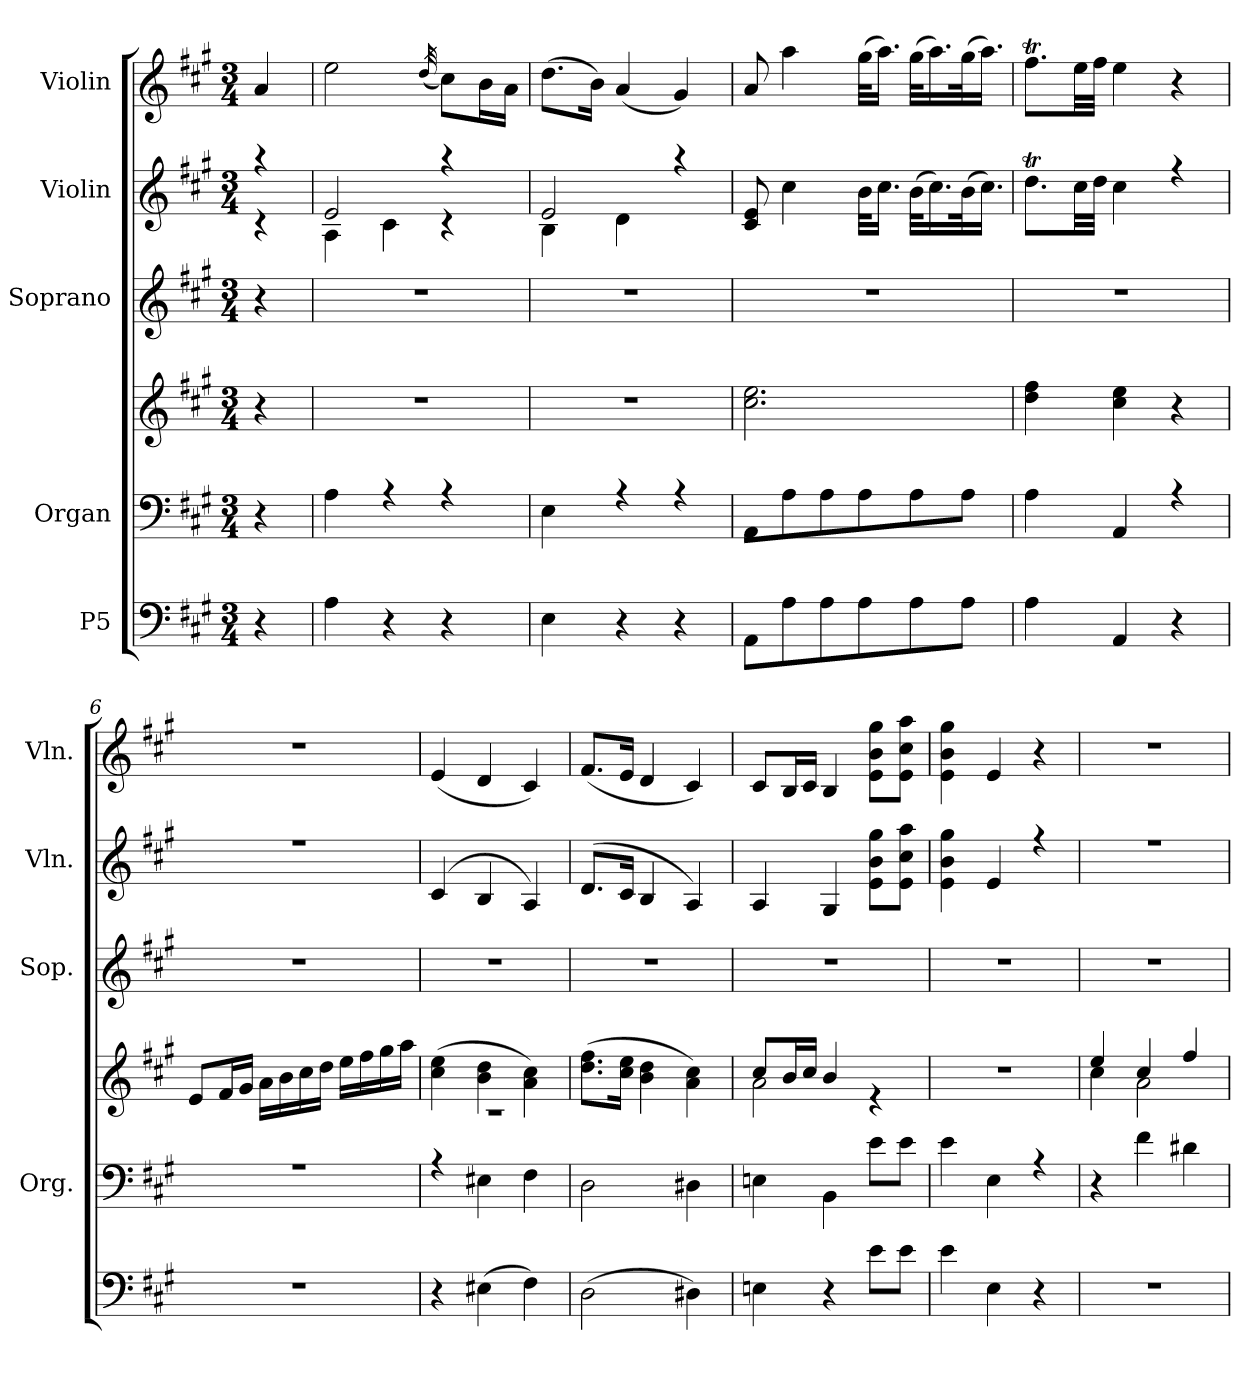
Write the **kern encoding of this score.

**kern	**kern	**kern	**kern	**kern	**kern
*part5	*part4	*part4	*part3	*part2	*part1
*staff6	*staff5	*staff4	*staff3	*staff2	*staff1
*I"P5	*I"Organ	*	*I"Soprano	*I"Violin	*I"Violin
*	*I'Org.	*	*I'Sop.	*I'Vln.	*I'Vln.
*clefF4	*clefF4	*clefG2	*clefG2	*clefG2	*clefG2
*k[f#c#g#]	*k[f#c#g#]	*k[f#c#g#]	*k[f#c#g#]	*k[f#c#g#]	*k[f#c#g#]
*A:	*A:	*A:	*A:	*A:	*A:
*M3/4	*M3/4	*M3/4	*M3/4	*M3/4	*M3/4
=1	=1	=1	=1	=1	=1
*	*^	*^	*	*^	*
*	*	*	*	*^	*	*	*	*
4r	4r	4ryy	4ryy	4ryy	4r	4r	4raa	4rc	4a/
=2	=2	=2	=2	=2	=2	=2	=2	=2	=2
!	!	!	!	!	!LO:N:vis=1	!LO:N:vis=1	!	!	!
4A\	4A\	2.ryy	2.ryy	2.ryy	2.r	2.r	4A\	2e/	2ee\
4r	4r	.	.	.	.	.	4c#\	.	.
.	.	.	.	.	.	.	.	.	(<32qdd/
4r	4r	.	.	.	.	.	4raa	4rc	8cc#\L)
.	.	.	.	.	.	.	.	.	16b\L
.	.	.	.	.	.	.	.	.	16a\JJ
=3	=3	=3	=3	=3	=3	=3	=3	=3	=3
!	!	!	!	!	!LO:N:vis=1	!LO:N:vis=1	!	!	!
4E\	4E\	2.ryy	2.ryy	2.ryy	2.r	2.r	4B\	2e/	(>8.dd\L
.	.	.	.	.	.	.	.	.	16b\Jk)
4r	4r	.	.	.	.	.	4d\	.	(<4a/
4r	4r	.	.	.	.	.	4raa	4ryy	4g#/)
=4	=4	=4	=4	=4	=4	=4	=4	=4	=4
!	!	!	!	!	!	!LO:N:vis=1	!	!	!
8AA\L	8AA\L	2.ryy	2.ryy	2.ryy	2.cc#\ 2.ee\	2.r	8c#/ 8e/	2.ryy	8a/
8A\	8A\	.	.	.	.	.	4cc#\	.	4aa\
8A\	8A\	.	.	.	.	.	.	.	.
8A\	8A\	.	.	.	.	.	32b\KLL	.	(>32gg#\KLL
.	.	.	.	.	.	.	16.cc#\JJ	.	16.aa\JJ)
8A\	8A\	.	.	.	.	.	(>32b\KLL	.	(>32gg#\KLL
.	.	.	.	.	.	.	16.cc#\)	.	16.aa\)
8A\J	8A\J	.	.	.	.	.	(>32b\k	.	(>32gg#\k
.	.	.	.	.	.	.	16.cc#\JJ)	.	16.aa\JJ)
=5	=5	=5	=5	=5	=5	=5	=5	=5	=5
!	!	!	!	!	!	!LO:N:vis=1	!	!	!
4A\	4A\	2.ryy	2.ryy	2.ryy	4dd\ 4ff#\	2.r	8.ddT\L	2.ryy	8.ff#T\L
.	.	.	.	.	.	.	32cc#\LL	.	32ee\LL
.	.	.	.	.	.	.	32dd\JJJ	.	32ff#\JJJ
4AA/	4AA/	.	.	.	4cc#\ 4ee\	.	4cc#\	.	4ee\
4r	4r	.	.	.	4r	.	4r	.	4r
=6	=6	=6	=6	=6	=6	=6	=6	=6	=6
!LO:N:vis=1	!LO:N:vis=1	!	!	!	!	!LO:N:vis=1	!LO:N:vis=1	!	!LO:N:vis=1
2.r	2.r	2.ryy	2.ryy	2.ryy	8e/L	2.r	2.r	2.ryy	2.r
.	.	.	.	.	16f#/L	.	.	.	.
.	.	.	.	.	16g#/JJ	.	.	.	.
.	.	.	.	.	16a\LL	.	.	.	.
.	.	.	.	.	16b\	.	.	.	.
.	.	.	.	.	16cc#\	.	.	.	.
.	.	.	.	.	16dd\JJ	.	.	.	.
.	.	.	.	.	16ee\LL	.	.	.	.
.	.	.	.	.	16ff#\	.	.	.	.
.	.	.	.	.	16gg#\	.	.	.	.
.	.	.	.	.	16aa\JJ	.	.	.	.
=7	=7	=7	=7	=7	=7	=7	=7	=7	=7
!	!	!	!	!LO:N:vis=1	!	!LO:N:vis=1	!	!	!
4r	4r	2.ryy	2.ryy	2.rc	(>4cc#\ 4ee\	2.r	(<4c#/	2.ryy	(<4e/
(>4E#X\	4E#X\	.	.	.	4b\ 4dd\	.	4B/	.	4d/
4F#\)	4F#\	.	.	.	4a\ 4cc#\)	.	4A/)	.	4c#/)
!!LO:LB:g=z
=8	=8	=8	=8	=8	=8	=8	=8	=8	=8
!	!	!	!	!	!	!LO:N:vis=1	!	!	!
(>2D\	2D\	2.ryy	2.ryy	2.ryy	(>8.dd\ 8.ff#\L	2.r	(<8.d/L	2.ryy	(<8.f#/L
.	.	.	.	.	16cc#\ 16ee\Jk	.	16c#/Jk	.	16e/Jk
.	.	.	.	.	4b\ 4dd\	.	4B/	.	4d/
4D#X\)	4D#X\	.	.	.	4a\ 4cc#\)	.	4A/)	.	4c#/)
=9	=9	=9	=9	=9	=9	=9	=9	=9	=9
!	!	!	!	!	!	!LO:N:vis=1	!	!	!
4Eni\	4Eni\	2.ryy	2.ryy	2a\	8cc#/L	2.r	4A/	2.ryy	8c#/L
.	.	.	.	.	16b/L	.	.	.	16B/L
.	.	.	.	.	16cc#/JJ	.	.	.	16c#/JJ
4r	4BB\	.	.	.	4b/	.	4G#/	.	4B/
8e\L	8e\L	.	.	4ryy	4r	.	8e\ 8b\ 8gg#\L	.	8e\ 8b\ 8gg#\L
8e\J	8e\J	.	.	.	.	.	8e\ 8cc#\ 8aa\J	.	8e\ 8cc#\ 8aa\J
=10	=10	=10	=10	=10	=10	=10	=10	=10	=10
!	!	!	!	!	!LO:N:vis=1	!LO:N:vis=1	!	!	!
4e\	4e\	2.ryy	2.ryy	2.ryy	2.r	2.r	4e\ 4b\ 4gg#\	2.ryy	4e\ 4b\ 4gg#\
4E\	4E\	.	.	.	.	.	4e/	.	4e/
4r	4r	.	.	.	.	.	4r	.	4r
=11	=11	=11	=11	=11	=11	=11	=11	=11	=11
!LO:N:vis=1	!	!	!	!	!	!LO:N:vis=1	!LO:N:vis=1	!	!LO:N:vis=1
2.r	4r	4ryy	2.ryy	4cc#\	4ee/	2.r	2.r	2.ryy	2.r
.	4f#\	2ryy	.	2a\	4cc#/	.	.	.	.
.	4d#X\	.	.	.	4ff#/	.	.	.	.
*	*v	*v	*	*	*	*	*v	*v	*
*	*	*v	*v	*v	*	*	*
=	=	=	=	=	=
*-	*-	*-	*-	*-	*-
